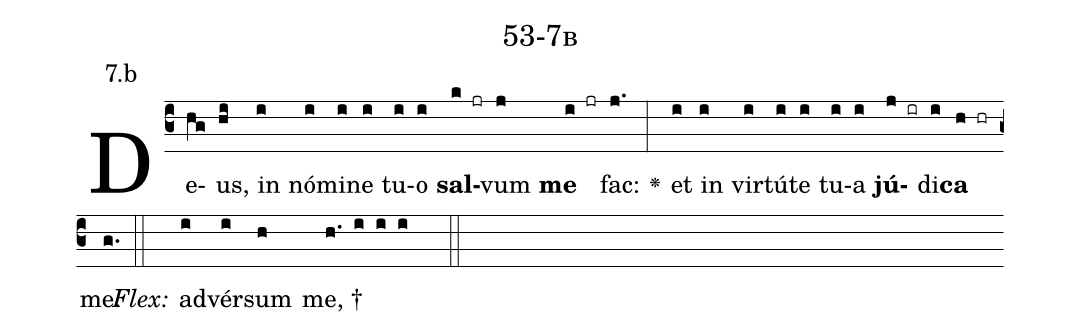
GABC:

name: 53-7b;
annotation: 7.b;
%%
(c3)De(hg)us,(hi) in(i) nó(i)mi(i)ne(i) tu(i)o(i) <b>sal</b>(k jr)vum(j) <b>me</b>(i jr) fac:(j.) <v>\greheightstar</v>(:) et(i) in(i) vir(i)tú(i)te(i) tu(i)a(i) <b>jú</b>(j ir)di(i)<b>ca</b>(h hr) me.(g.) (::)
<i>Flex:</i>()  ad(i)vér(i)sum(h) me, †(h. i i i  ::)

%E(i) u(i) o(j) u(i) a(h) e.(g.) (::)
